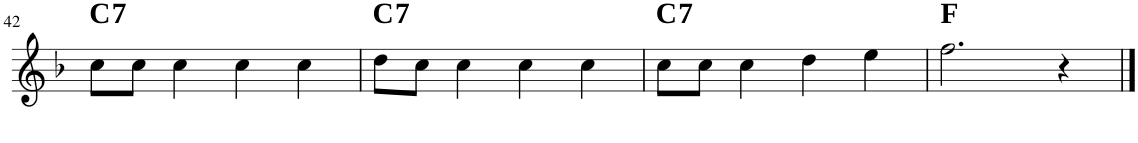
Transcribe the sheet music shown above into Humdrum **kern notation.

**kern	**harte
*part1	*part1
*staff1	*
*I"Piano	*
*I'Pno.	*
!!LO:PB:g=z
*clefG2	*
*k[b-]	*
*M2/2	*
*met(c|)	*
=42	=42
!	!LO:H:kt=7
8cc\L	C:7
8cc\J	.
4cc\	.
4cc\	.
4cc\	.
=43	=43
!	!LO:H:kt=7
8dd\L	C:7
8cc\J	.
4cc\	.
4cc\	.
4cc\	.
=44	=44
!	!LO:H:kt=7
8cc\L	C:7
8cc\J	.
4cc\	.
4dd\	.
4ee\	.
=45	=45
2.ff\	F:maj
4r	.
==	==
*-	*-
